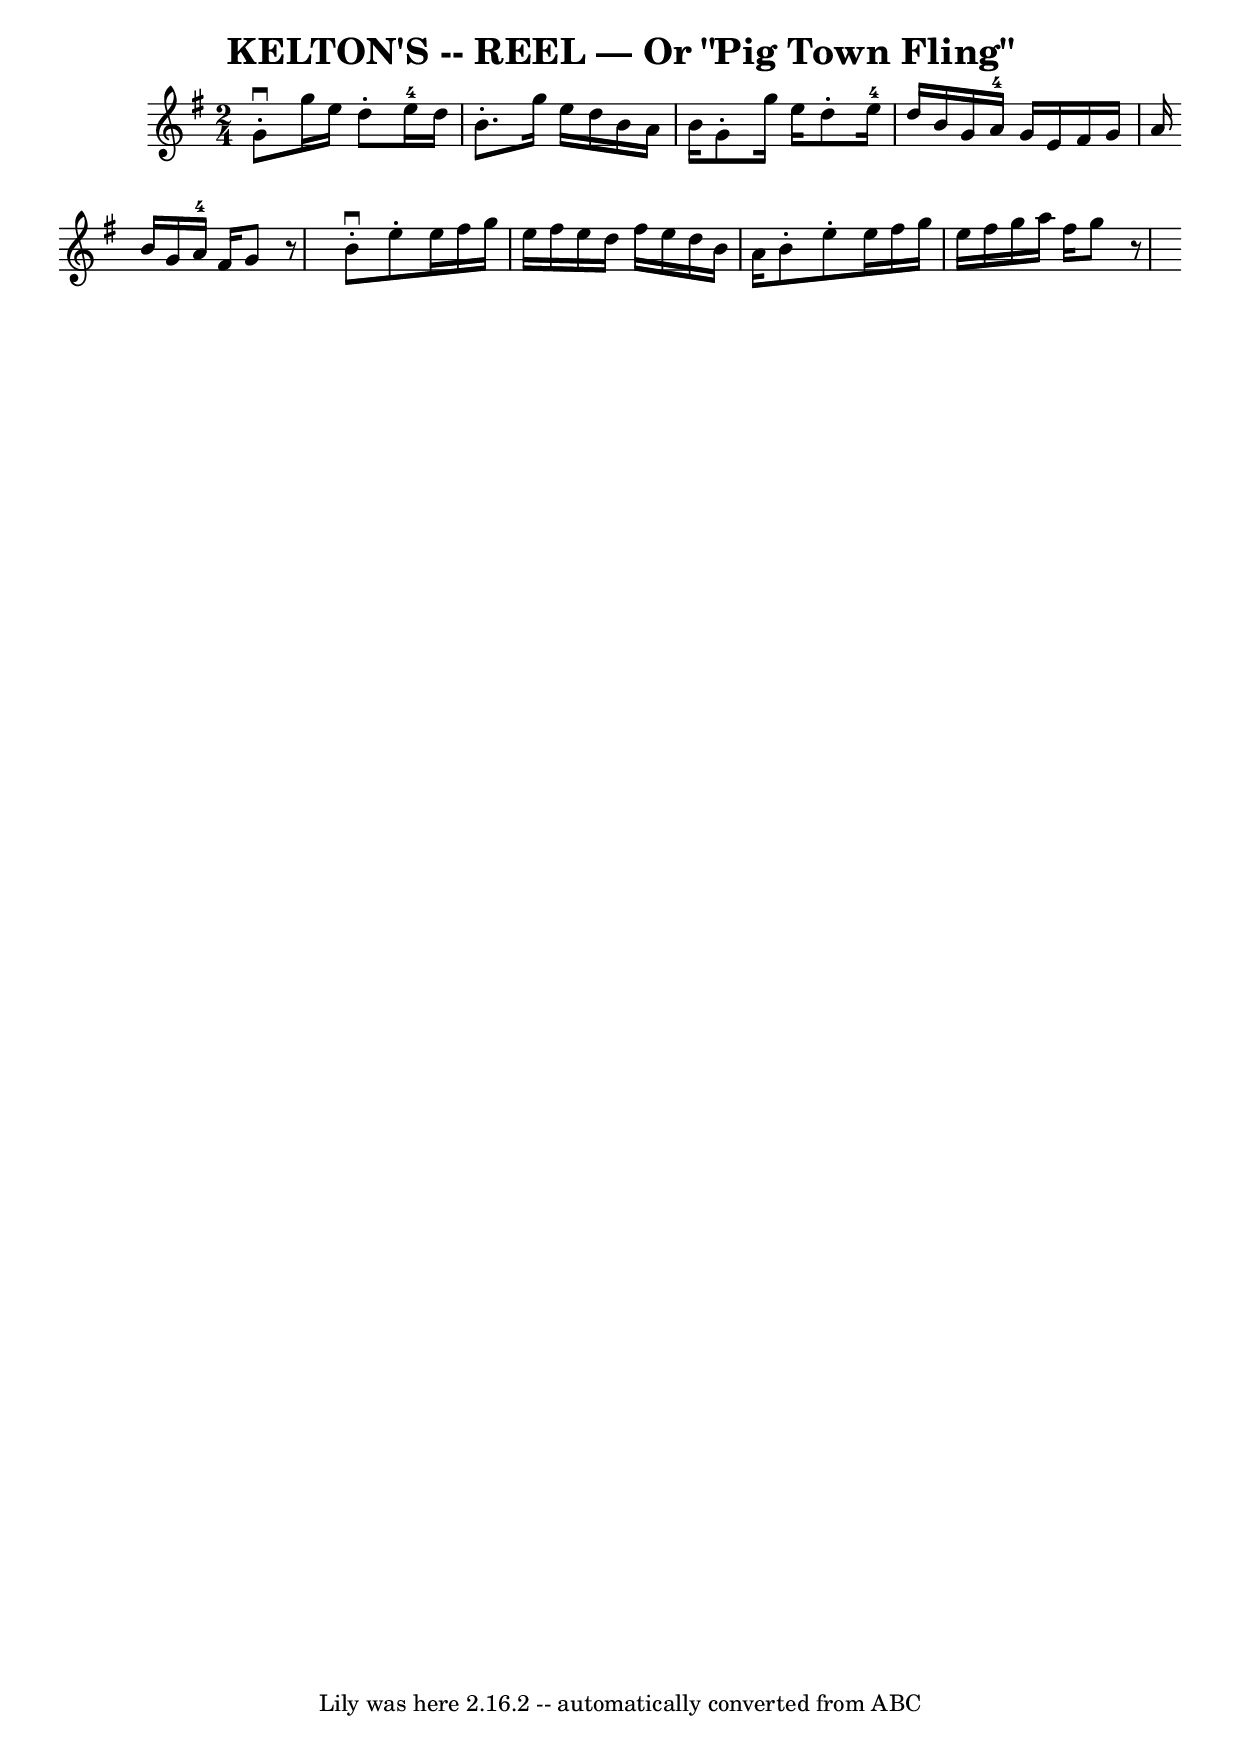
\version "2.16.2"
\include "Mammoth.ily"
\header {
	%% book = "Ryan's Mammoth Collection of Fiddle Tunes"
	crossRefNumber = "1"
	footnotes = ""
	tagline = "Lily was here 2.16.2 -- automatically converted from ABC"
	title = "KELTON'S -- REEL — Or \"Pig Town Fling\""
}
voicedefault =  {


\time 2/4 
\key g \major g'8^\downbow-. g''16 e''16 d''8 -. e''16 
-4 d''16    |
 b'8. -. g''16 e''16 d''16 b'16 a'16    
b'16    |
 g'8 -. g''16 e''16 d''8 -. e''16-4 d''16    
|
 b'16 g'16 a'16-4 g'16 e'16 fis'16 g'16 a'16   
 \bar ":|" b'16 g'16 a'16-4 fis'16 g'8    r8 \bar "|."     
\bar "|:" b'8^\downbow-. e''8 -. e''16 fis''16 g''16 e''16    
|
 fis''16 e''16 d''16 fis''16 e''16 d''16 b'16    
a'16    |
 b'8 -. e''8 -. e''16 fis''16 g''16 e''16    
|
 fis''16 g''16 a''16 fis''16 g''8    r8   \bar ":|"   
}

\score{
    <<

	\context Staff="default"
	{
	    \voicedefault 
	}

    >>
	\layout {
	}
	\midi {}
}
